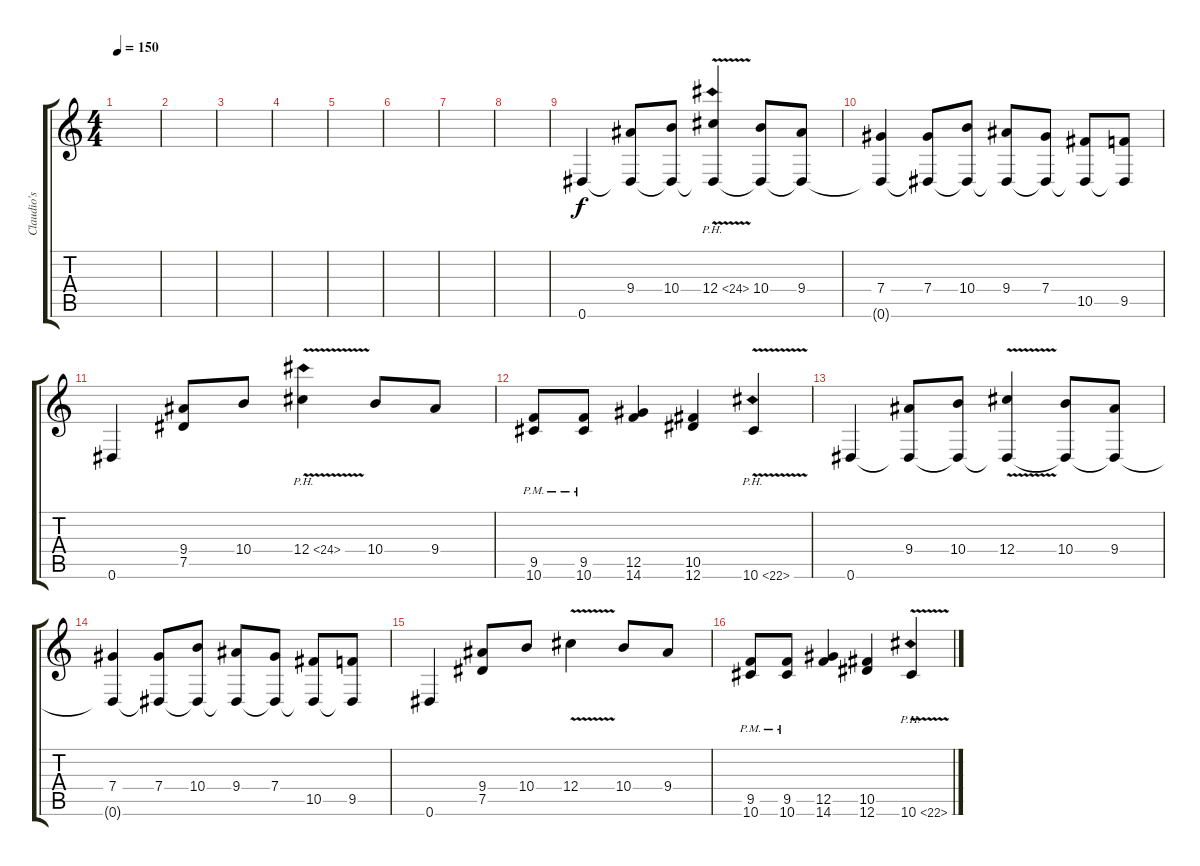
\track ("Claudio's 6 string electric" "Claudio's ") {instrument distortionguitar}
\staff {score tabs}
\tuning (Eb4 Bb3 Gb3 Db3 Ab2 Eb2) {hide}
\ts (4 4)
\tempo 150
\clef g2
\ks c
|
|
|
|
|
|
|
|
0.6.4 (9.4 0.6{t}).8 (10.4 0.6{t}).8 (12.4{ph 12 v} 0.6{t}).4 (10.4 0.6{t}).8 (9.4 0.6{t}).8 |
(7.4 0.6{t}).4 (7.4 0.6{t}).8 (10.4 0.6{t}).8 (9.4 0.6{t}).8 (7.4 0.6{t}).8 (10.5 0.6{t}).8 (9.5 0.6{t}).8 |
0.6.4 (9.4 7.5).8 10.4.8 12.4{ph 12 v}.4 10.4.8 9.4.8 |
(9.5{pm} 10.6{pm}).8 (9.5{pm} 10.6{pm}).8 (12.5 14.6).4 (10.5 12.6).4 10.6{ph 12 v}.4 |
0.6.4 (9.4 0.6{t}).8 (10.4 0.6{t}).8 (12.4{v} 0.6{t}).4 (10.4 0.6{t}).8 (9.4 0.6{t}).8 |
(7.4 0.6{t}).4 (7.4 0.6{t}).8 (10.4 0.6{t}).8 (9.4 0.6{t}).8 (7.4 0.6{t}).8 (10.5 0.6{t}).8 (9.5 0.6{t}).8 |
0.6.4 (9.4 7.5).8 10.4.8 12.4{v}.4 10.4.8 9.4.8 |
(9.5{pm} 10.6{pm}).8 (9.5{pm} 10.6{pm}).8 (12.5 14.6).4 (10.5 12.6).4 10.6{ph 12 v}.4
